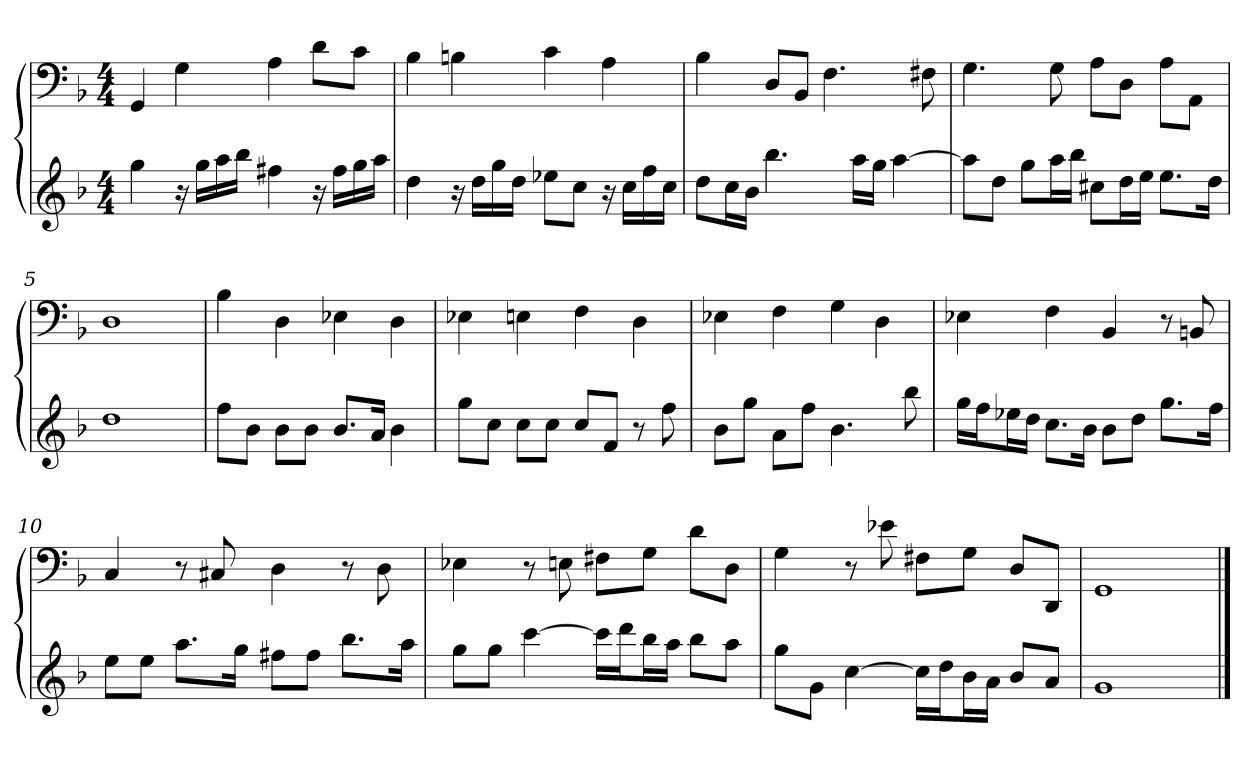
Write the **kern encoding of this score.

**kern	**kern
*part1	*part1
*staff2	*staff1
*k[b-]	*k[b-]
*d:	*d:
*M4/4	*M4/4
=1	=1
4gg	4GG
16r	4G
16ggLL	.
16aa	.
16bb-JJ	.
4ff#X	4A
16r	8dL
16ff#LL	.
16gg	8cJ
16aaJJ	.
=2	=2
4dd	4B-
16r	4Bn
16ddLL	.
16gg	.
16ddJJ	.
8ee-XL	4c
8ccJ	.
16r	4A
16ccLL	.
16ff	.
16ccJJ	.
=3	=3
8ddL	4B-
16ccL	.
16b-JJ	.
4.bb-	8DL
.	8BB-J
.	4.F
16aaLL	.
16ggJJ	.
[4aa	.
.	8F#X
=4	=4
8aaL]	4.G
8ddJ	.
8ggL	.
16aaL	8G
16bb-JJ	.
8cc#XL	8AL
16ddL	8DJ
16eeJJ	.
8.eeL	8AL
.	8AAJ
16ddJk	.
=5	=5
1dd	1D
=6	=6
8ffL	4B-
8b-J	.
8b-L	4D
8b-J	.
8.b-L	4E-X
16aJk	.
4b-	4D
=7	=7
8ggL	4E-X
8ccJ	.
8ccL	4En
8ccJ	.
8ccL	4F
8fJ	.
8r	4D
8ff	.
=8	=8
8b-L	4E-X
8ggJ	.
8aL	4F
8ffJ	.
4.b-	4G
.	4D
8bb-	.
=9	=9
16ggLL	4E-X
16ffJ	.
16ee-XL	.
16ddJJ	.
8.ccL	4F
16b-Jk	.
8b-L	4BB-
8ddJ	.
8.ggL	8r
.	8BBn
16ffJk	.
=10	=10
8eeL	4C
8eeJ	.
8.aaL	8r
.	8C#X
16ggJk	.
8ff#XL	4D
8ff#J	.
8.bb-L	8r
.	8D
16aaJk	.
=11	=11
8ggL	4E-X
8ggJ	.
[4ccc	8r
.	8En
16cccLL]	8F#XL
16dddJ	.
16bb-L	8GJ
16aaJJ	.
8bb-L	8dL
8aaJ	8DJ
=12	=12
8ggL	4G
8gJ	.
[4cc	8r
.	8e-X
16ccLL]	8F#XL
16ddJ	.
16b-L	8GJ
16aJJ	.
8b-L	8DL
8aJ	8DDJ
=13	=13
1g	1GG
==	==
*-	*-
